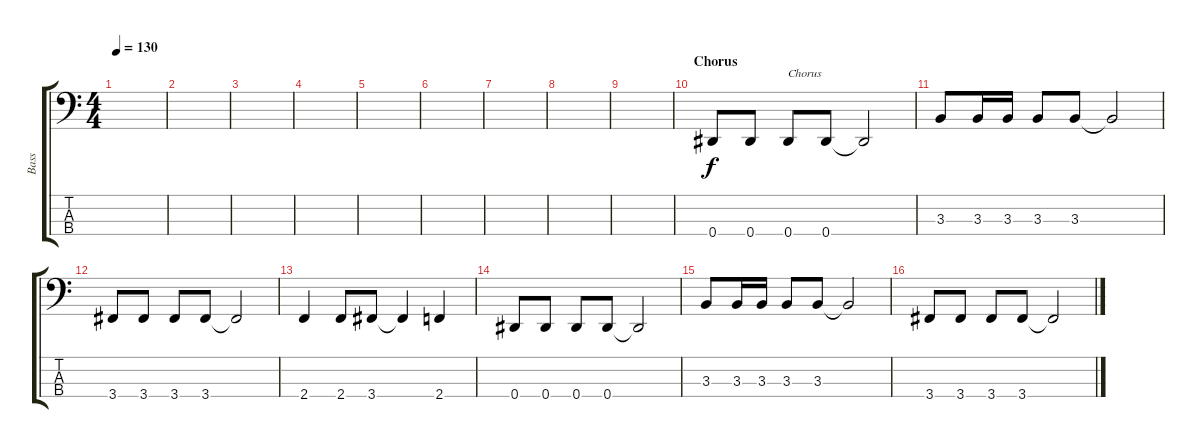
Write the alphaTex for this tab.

\track ("Bass" "Bass") {instrument electricbassfinger}
\staff {score tabs}
\tuning (Gb2 Db2 Ab1 Eb1) {hide}
\ts (4 4)
\tempo 130
\clef f4
\ks c
|
|
|
|
|
|
|
|
|
\section ("" "Chorus")
0.4.8 0.4.8 0.4.8{txt "Chorus"} 0.4.8 0.4{t}.2 |
3.3.8 3.3.16 3.3.16 3.3.8 3.3.8 3.3{t}.2 |
3.4.8 3.4.8 3.4.8 3.4.8 3.4{t}.2 |
2.4.4 2.4.8 3.4.8 3.4{t}.4 2.4.4 |
0.4.8 0.4.8 0.4.8 0.4.8 0.4{t}.2 |
3.3.8 3.3.16 3.3.16 3.3.8 3.3.8 3.3{t}.2 |
3.4.8 3.4.8 3.4.8 3.4.8 3.4{t}.2
